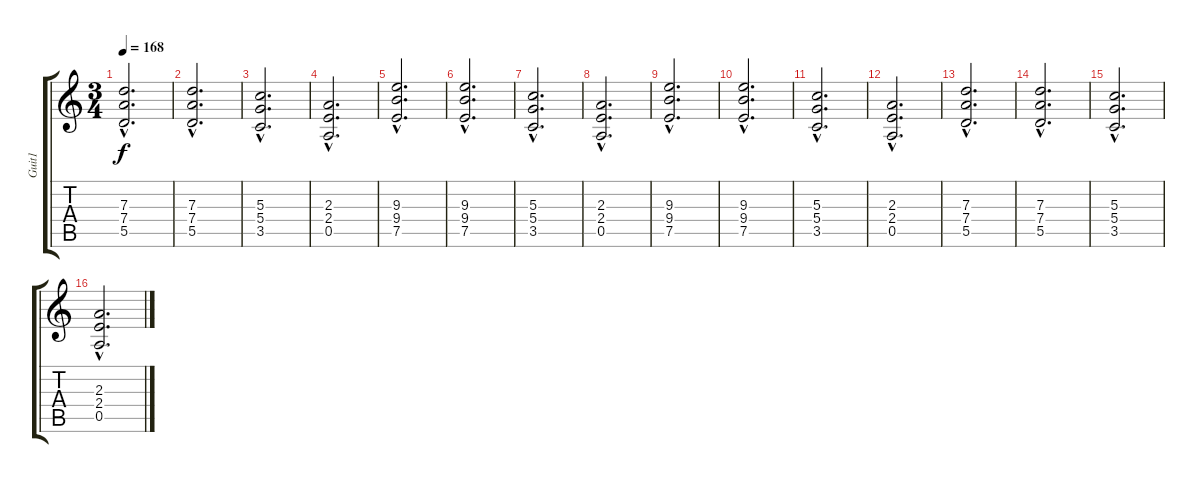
\track ("Guit1" "Guit1") {instrument overdrivenguitar}
\staff {score tabs}
\tuning (E4 B3 G3 D3 A2 E2) {hide}
\ts (3 4)
\tempo 168
\clef g2
\ks c
(7.3{hac} 7.4{hac} 5.5{hac}).2{d dy f} |
(7.3{hac} 7.4{hac} 5.5{hac}).2{d} |
(5.3{hac} 5.4{hac} 3.5{hac}).2{d} |
(2.3{hac} 2.4{hac} 0.5{hac}).2{d} |
(9.3{hac} 9.4{hac} 7.5{hac}).2{d} |
(9.3{hac} 9.4{hac} 7.5{hac}).2{d} |
(5.3{hac} 5.4{hac} 3.5{hac}).2{d} |
(2.3{hac} 2.4{hac} 0.5{hac}).2{d} |
(9.3{hac} 9.4{hac} 7.5{hac}).2{d} |
(9.3{hac} 9.4{hac} 7.5{hac}).2{d} |
(5.3{hac} 5.4{hac} 3.5{hac}).2{d} |
(2.3{hac} 2.4{hac} 0.5{hac}).2{d} |
(7.3{hac} 7.4{hac} 5.5{hac}).2{d} |
(7.3{hac} 7.4{hac} 5.5{hac}).2{d} |
(5.3{hac} 5.4{hac} 3.5{hac}).2{d} |
(2.3{hac} 2.4{hac} 0.5{hac}).2{d}
